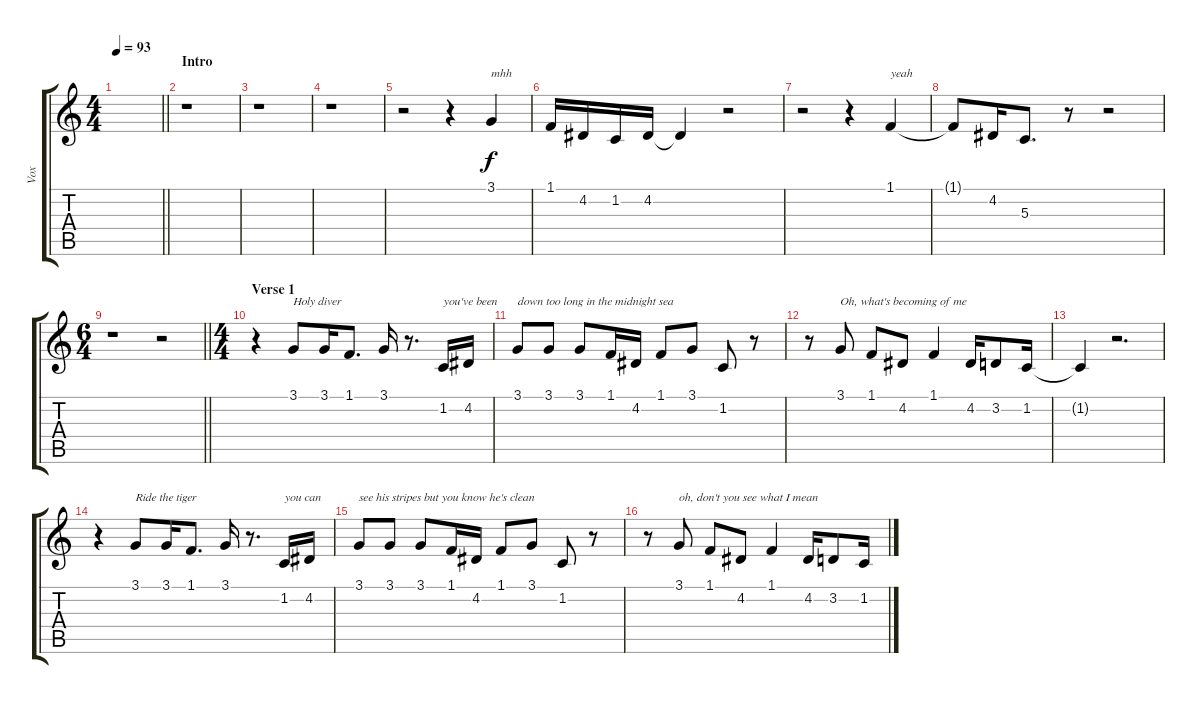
\track ("Vox" "Vox") {instrument violin}
\staff {score tabs}
\tuning (E4 B3 G3 D3 A2 E2) {hide}
\ts (4 4)
\tempo 93
\clef g2
\barLineRight lightlight
\ks c
|
\section ("" "Intro")
r.1 |
r.1 |
r.1 |
r.2 r.4 3.1.4{txt "mhh"} |
1.1.16 4.2.16 1.2.16 4.2.16 4.2{t}.4 r.2 |
r.2 r.4 1.1.4{txt "yeah"} |
1.1{t}.8 4.2.16 5.3.8{d} r.8 r.2 |
\ts (6 4)
\barLineRight lightlight
r.1 r.2 |
\ts (4 4)
\section ("" "Verse 1")
r.4 3.1.8{txt "Holy diver"} 3.1.16 1.1.8{d} 3.1.16 r.8{d} 1.2.16{txt "you've been"} 4.2.16 |
3.1.8{txt "down too long in the midnight sea"} 3.1.8 3.1.8 1.1.16 4.2.16 1.1.8 3.1.8 1.2.8 r.8 |
r.8 3.1.8{txt "Oh, what's becoming of me"} 1.1.8 4.2.8 1.1.4 4.2.16 3.2.8 1.2.16 |
1.2{t}.4 r.2{d} |
r.4 3.1.8{txt "Ride the tiger"} 3.1.16 1.1.8{d} 3.1.16 r.8{d} 1.2.16{txt "you can"} 4.2.16 |
3.1.8{txt "see his stripes but you know he's clean"} 3.1.8 3.1.8 1.1.16 4.2.16 1.1.8 3.1.8 1.2.8 r.8 |
r.8 3.1.8{txt "oh, don't you see what I mean"} 1.1.8 4.2.8 1.1.4 4.2.16 3.2.8 1.2.16
